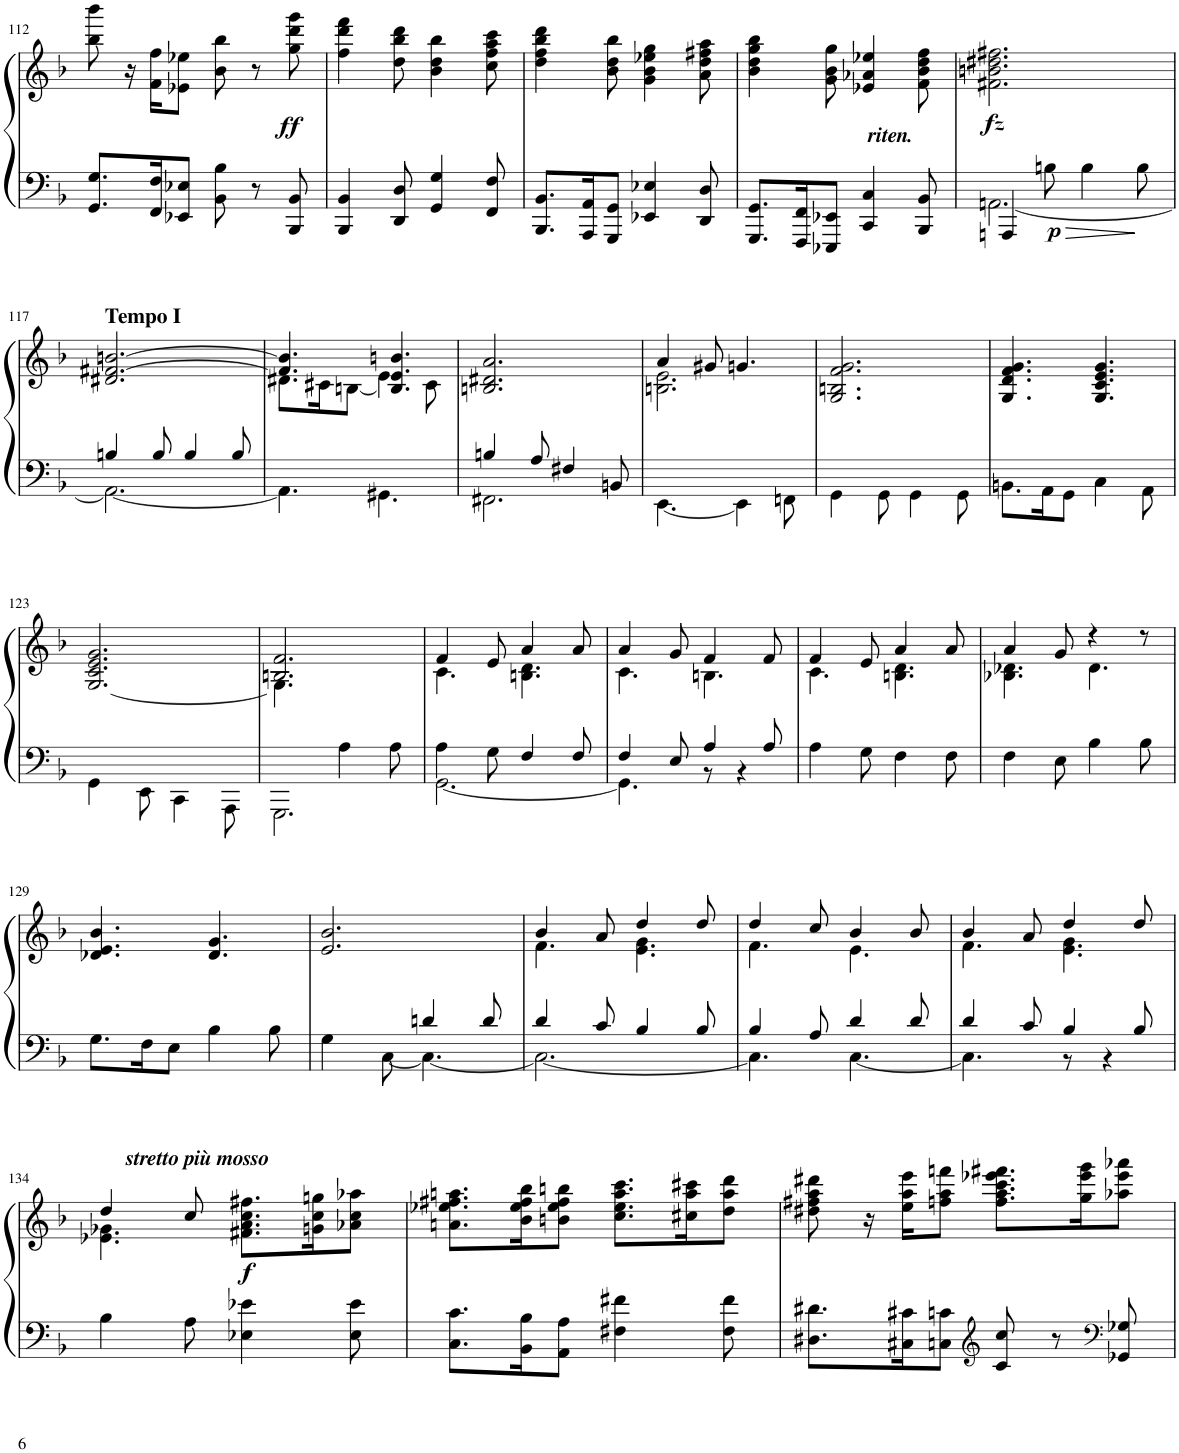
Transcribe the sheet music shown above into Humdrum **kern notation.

**kern	**kern	**dynam
*part1	*part1	*part1
*staff2	*staff1	*staff1/2
*I"Piano	*	*
*I'Pno.	*	*
!!LO:PB:g=z
*clefF4	*clefG2	*
*k[b-]	*k[b-]	*
*M6/8	*M6/8	*
=112	=112	=112
8.GG/ 8.G/L	8bb-\ 8bbb-\	.
.	16r	.
16FF/ 16F/K	16f\ 16ff\KL	.
8EE-X/ 8E-X/J	8e-X\ 8ee-X\J	.
8BB-\ 8B-\	8b-\ 8bb-\	.
8r	8r	.
!	!	!LO:DY:b
8BBB-/ 8BB-/	8gg\ 8ddd\ 8ggg\	ff
=113	=113	=113
4BBB-/ 4BB-/	4ff\ 4ddd\ 4fff\	.
8DD/ 8D/	8dd\ 8bb-\ 8ddd\	.
4GG/ 4G/	4b-\ 4dd\ 4bb-\	.
8FF/ 8F/	8cc\ 8ff\ 8aa\ 8ccc\	.
=114	=114	=114
8.BBB-/ 8.BB-/L	4dd\ 4ff\ 4bb-\ 4ddd\	.
16AAA/ 16AA/K	.	.
8GGG/ 8GG/J	8b-\ 8dd\ 8bb-\	.
4EE-X/ 4E-X/	4g\ 4b-\ 4ee-X\ 4gg\	.
8DD/ 8D/	8a\ 8dd\ 8ff#X\ 8aa\	.
=115	=115	=115
8.GGG/ 8.GG/L	4b-\ 4dd\ 4gg\ 4bb-\	.
16FFF/ 16FF/K	.	.
8EEE-X/ 8EE-X/J	8g\ 8b-\ 8gg\	.
!	!LO:TX:b:Bi:t=riten.	!
4CC/ 4C/	4e-X/ 4a-X/ 4ee-X/	.
8BBB-/ 8BB-/	8f\ 8b-\ 8dd\ 8ff\	.
=116	=116	=116
*^	*	*
!	!	!	!LO:DY:b
4AAAn/	[2.AAn\	2.f#X\ 2.bn\ 2.dd#X\ 2.ff#X\	fz
!	!	!	!LO:DY:b=2
8Bn\	.	.	p
4B\	.	.	.
8B\	.	.	.
!!LO:LB:g=z
=117	=117	=117	=117
!	!	!LO:TX:a:B:t=Tempo I	!
4Bn/	2.AA\_	2.d#X/ [2.f#X/ [2.bn/	.
8B/	.	.	.
4B/	.	.	.
8B/	.	.	.
=118	=118	=118	=118
*	*	*^	*
2.ryy	4.AA\]	4.f#/] 4.b/]	8.d#X\L	.
.	.	.	16c#X\K	.
.	.	.	[8Bn\J	.
.	4.GG#X\	4.B/] 4.e/ 4.bn/	4e\	.
.	.	.	8c#\	.
*	*	*v	*v	*
=119	=119	=119	=119
4Bn/	2.FF#X\	2.Bn/ 2.d#X/ 2.a/	.
8A/	.	.	.
4F#X/	.	.	.
8BBn/	.	.	.
=120	=120	=120	=120
*	*	*^	*
2.ryy	[4.EE\	4a/	2.Bn\ 2.e\	.
.	.	8g#X/	.	.
.	4EE\]	4.gn/	.	.
.	8FFn\	.	.	.
*	*	*v	*v	*
=121	=121	=121	=121
2.ryy	4GG\	2.G/ 2.Bn/ 2.f/ 2.g/	.
.	8GG\	.	.
.	4GG\	.	.
.	8GG\	.	.
=122	=122	=122	=122
2.ryy	8.BBn\L	4.G/ 4.d/ 4.f/ 4.g/	.
.	16AA\K	.	.
.	8GG\J	.	.
.	4C\	4.G/ 4.c/ 4.e/ 4.g/	.
.	8AA\	.	.
*v	*v	*	*
!!LO:LB:g=z
=123	=123	=123
4GG\	[2.G/ 2.c/ 2.e/ 2.g/	.
8EE\	.	.
4CC\	.	.
8AAA\	.	.
=124	=124	=124
*^	*^	*
4.ryy	2.GGG\	2.Bn/ 2.f/	4.G\]	.
4A\	.	.	8ryy	.
.	.	.	4ryy	.
8A\	.	.	.	.
=125	=125	=125	=125	=125
4A\	[2.GG\	4f/	4.c\	.
8G\	.	8e/	.	.
4F/	.	4a/	4.Bn\ 4.d\	.
8F/	.	8a/	.	.
=126	=126	=126	=126	=126
4F/	4.GG\]	4a/	4.c\	.
8E/	.	8g/	.	.
4A/	8r	4f/	4.Bn\	.
.	4r	.	.	.
8A/	.	8f/	.	.
*v	*v	*	*	*
=127	=127	=127	=127
4A\	4f/	4.c\	.
8G\	8e/	.	.
4F\	4a/	4.Bn\ 4.d\	.
8F\	8a/	.	.
=128	=128	=128	=128
4F\	4a/	4.B-X\ 4.d-X\	.
8E\	8g/	.	.
4B-\	4r	4.d-\	.
8B-\	8r	.	.
*	*v	*v	*
!!LO:LB:g=z
=129	=129	=129
8.G\L	4.d-X/ 4.e/ 4.b-/	.
16F\K	.	.
8E\J	.	.
4B-\	4.d-/ 4.g/	.
8B-\	.	.
=130	=130	=130
*^	*	*
4G\	4.ryy	2.e/ 2.b-/	.
[8C\	.	.	.
4dn/	4.C\_	.	.
8d/	.	.	.
=131	=131	=131	=131
*	*	*^	*
4d/	2.C\_	4b-/	4.f\	.
8c/	.	8a/	.	.
4B-/	.	4dd/	4.e\ 4.g\	.
8B-/	.	8dd/	.	.
=132	=132	=132	=132	=132
4B-/	4.C\]	4dd/	4.f\	.
8A/	.	8cc/	.	.
4d/	[4.C\	4b-/	4.e\	.
8d/	.	8b-/	.	.
=133	=133	=133	=133	=133
4d/	4.C\]	4b-/	4.f\	.
8c/	.	8a/	.	.
4B-/	8r	4dd/	4.e\ 4.g\	.
.	4r	.	.	.
8B-/	.	8dd/	.	.
*v	*v	*	*	*
!!LO:LB:g=z	!!
=134	=134	=134	=134
4B-\	4dd/	4.e-X\ 4.g-X\	.
8A\	8cc/	.	.
!	!LO:TX:a:Bi:t=stretto più mosso	!	!
!	!	!	!LO:DY:b
4E-X\ 4e-X\	8.f#X\ 8.a\ 8.cc\ 8.ff#X\L	8ryy	f
.	.	4ryy	.
.	16gn\ 16cc\ 16ggn\K	.	.
8E-\ 8e-\	8a-X\ 8cc\ 8aa-X\J	.	.
*	*v	*v	*
=135	=135	=135
8.C\ 8.c\L	8.an\ 8.ee-X\ 8.ff#X\ 8.aan\L	.
16BB-\ 16B-\K	16b-\ 16ee-\ 16ff#\ 16bb-\K	.
8AA\ 8A\J	8bn\ 8ee-\ 8ff#\ 8bbn\J	.
4F#X\ 4f#X\	8.cc\ 8.ee-\ 8.aa\ 8.ccc\L	.
.	16cc#X\ 16aa\ 16ccc#X\K	.
8F#\ 8f#\	8dd\ 8aa\ 8ddd\J	.
=136	=136	=136
8.D#X\ 8.d#X\L	8dd#X\ 8ff#X\ 8aa\ 8ddd#X\	.
.	16r	.
16C#X\ 16c#X\K	16ee\ 16aa\ 16eee\KL	.
8Cn\ 8cn\J	8ffn\ 8aa\ 8fffn\J	.
*clefG2	*	*
8c/ 8cc/	8.ff\ 8.aa\ 8.ccc\ 8.eee-X\ 8.fff#X\L	.
8r	.	.
.	16gg\ 16eee-\ 16ggg\K	.
*clefF4	*	*
8GG-X/ 8G-X/	8aa-X\ 8eee-\ 8aaa-X\J	.
=	=	=
*-	*-	*-
